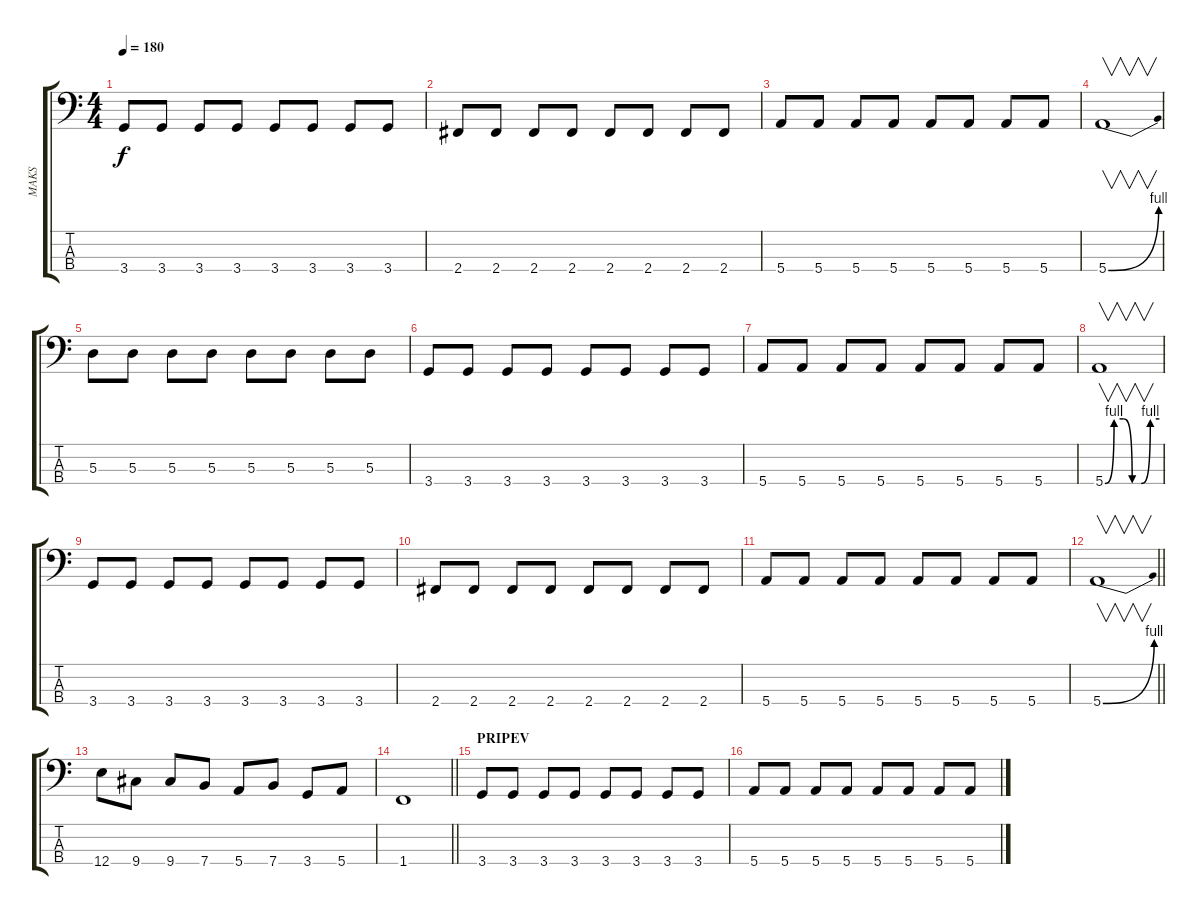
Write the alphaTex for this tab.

\track ("MAKS" "MAKS") {instrument slapbass1}
\staff {score tabs}
\tuning (G2 D2 A1 E1) {hide}
\ts (4 4)
\tempo 180
\clef f4
\ks c
3.4.8{dy f} 3.4.8 3.4.8 3.4.8 3.4.8 3.4.8 3.4.8 3.4.8 |
2.4.8 2.4.8 2.4.8 2.4.8 2.4.8 2.4.8 2.4.8 2.4.8 |
5.4.8 5.4.8 5.4.8 5.4.8 5.4.8 5.4.8 5.4.8 5.4.8 |
5.4{be (bend 0 0 60 4)}.1{v} |
5.3.8 5.3.8 5.3.8 5.3.8 5.3.8 5.3.8 5.3.8 5.3.8 |
3.4.8 3.4.8 3.4.8 3.4.8 3.4.8 3.4.8 3.4.8 3.4.8 |
5.4.8 5.4.8 5.4.8 5.4.8 5.4.8 5.4.8 5.4.8 5.4.8 |
5.4{be (custom 0 0 10 4 20 4 30 0 40 0 50 4 60 4)}.1{v} |
3.4.8 3.4.8 3.4.8 3.4.8 3.4.8 3.4.8 3.4.8 3.4.8 |
2.4.8 2.4.8 2.4.8 2.4.8 2.4.8 2.4.8 2.4.8 2.4.8 |
5.4.8 5.4.8 5.4.8 5.4.8 5.4.8 5.4.8 5.4.8 5.4.8 |
\barLineRight lightlight
5.4{be (bend 0 0 60 4)}.1{v} |
12.4.8 9.4.8 9.4.8 7.4.8 5.4.8 7.4.8 3.4.8 5.4.8 |
\barLineRight lightlight
1.4.1 |
\section ("" "PRIPEV")
3.4.8 3.4.8 3.4.8 3.4.8 3.4.8 3.4.8 3.4.8 3.4.8 |
5.4.8 5.4.8 5.4.8 5.4.8 5.4.8 5.4.8 5.4.8 5.4.8
